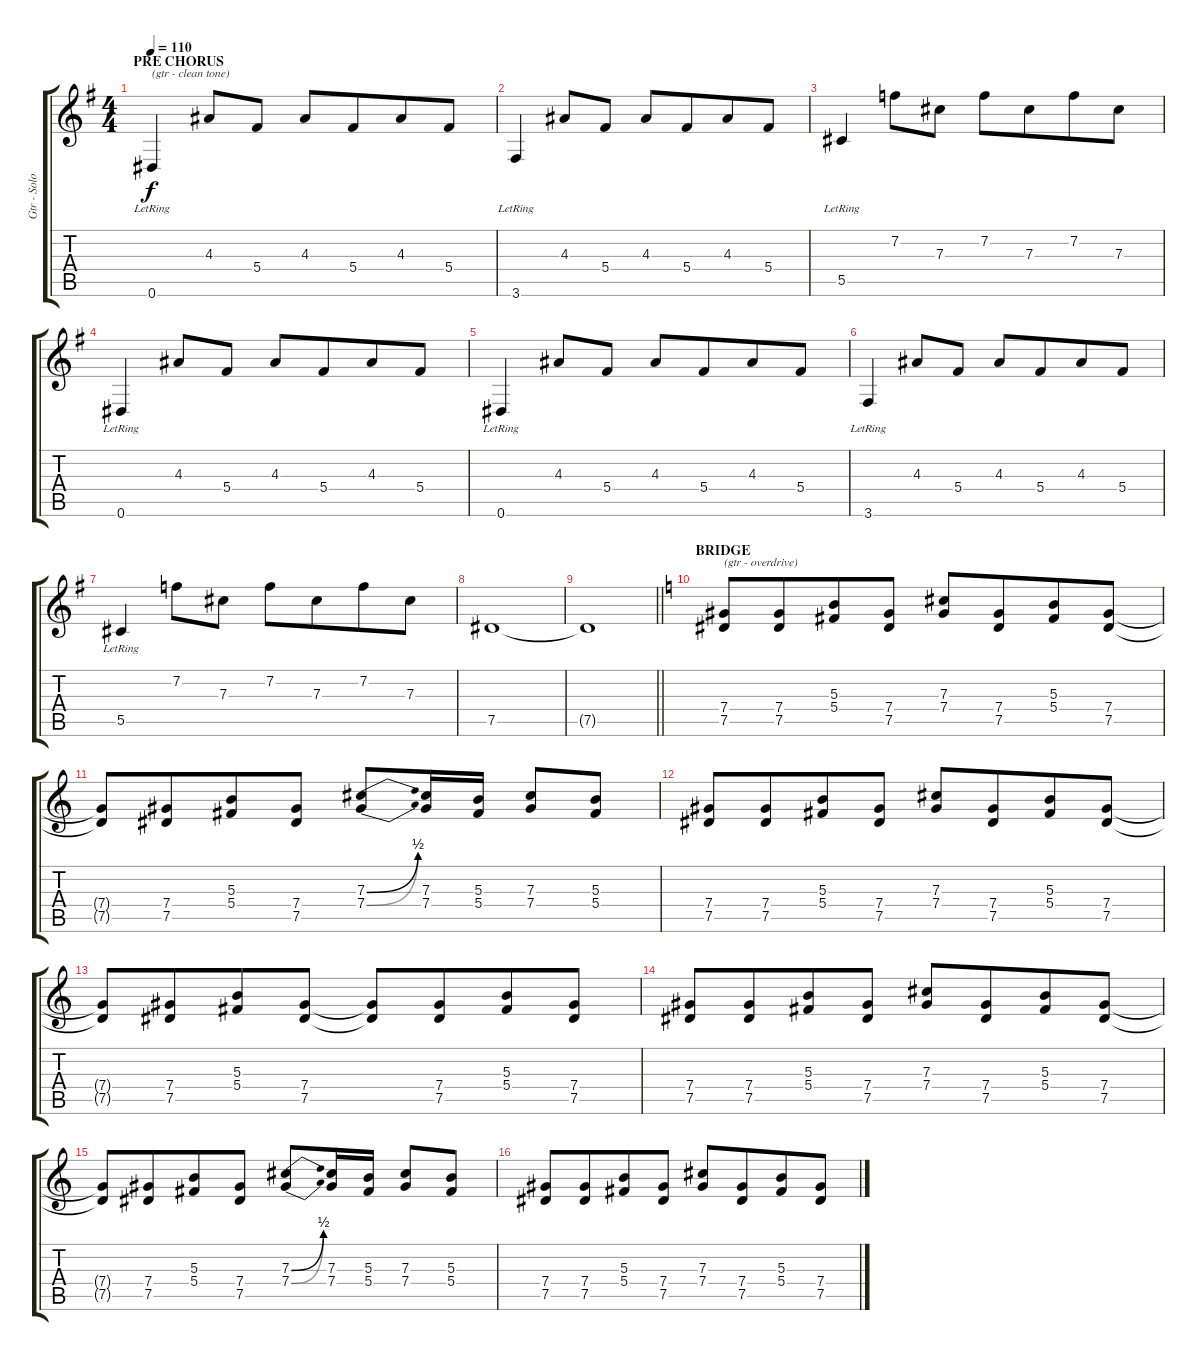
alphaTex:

\track ("Gtr - Solo" "Gtr - Solo") {instrument overdrivenguitar}
\staff {score tabs}
\tuning (Eb4 Bb3 Gb3 Db3 Ab2 Eb2) {hide}
\ts (4 4)
\section ("" "PRE CHORUS")
\tempo 110
\clef g2
\ks eminor
0.6{lr}.4{txt "(gtr - clean tone)" dy f instrument overdrivenguitar} 4.3.8 5.4.8 4.3.8 5.4.8{beam merge} 4.3.8 5.4.8 |
3.6{lr}.4 4.3.8 5.4.8 4.3.8 5.4.8{beam merge} 4.3.8 5.4.8 |
5.5{lr}.4 7.2.8 7.3.8 7.2.8 7.3.8{beam merge} 7.2.8 7.3.8 |
0.6{lr}.4 4.3.8 5.4.8 4.3.8 5.4.8{beam merge} 4.3.8 5.4.8 |
0.6{lr}.4 4.3.8 5.4.8 4.3.8 5.4.8{beam merge} 4.3.8 5.4.8 |
3.6{lr}.4 4.3.8 5.4.8 4.3.8 5.4.8{beam merge} 4.3.8 5.4.8 |
5.5{lr}.4 7.2.8 7.3.8 7.2.8 7.3.8{beam merge} 7.2.8 7.3.8 |
7.5.1 |
\barLineRight lightlight
7.5{t}.1 |
\section ("" "BRIDGE")
\ks aminor
(7.4 7.5).8{txt "(gtr - overdrive)" instrument overdrivenguitar} (7.4 7.5).8{beam merge} (5.3 5.4).8 (7.4 7.5).8 (7.3 7.4).8 (7.4 7.5).8{beam merge} (5.3 5.4).8 (7.4 7.5).8 |
(7.4{t} 7.5{t}).8 (7.4 7.5).8{beam merge} (5.3 5.4).8 (7.4 7.5).8 (7.3{be (bend 0 0 60 2)} 7.4{be (bend 0 0 60 2)}).8 (7.3 7.4).16 (5.3 5.4).16 (7.3 7.4).8 (5.3 5.4).8 |
(7.4 7.5).8 (7.4 7.5).8{beam merge} (5.3 5.4).8 (7.4 7.5).8 (7.3 7.4).8 (7.4 7.5).8{beam merge} (5.3 5.4).8 (7.4 7.5).8 |
(7.4{t} 7.5{t}).8 (7.4 7.5).8{beam merge} (5.3 5.4).8 (7.4 7.5).8 (7.4{t} 7.5{t}).8 (7.4 7.5).8{beam merge} (5.3 5.4).8 (7.4 7.5).8 |
(7.4 7.5).8 (7.4 7.5).8{beam merge} (5.3 5.4).8 (7.4 7.5).8 (7.3 7.4).8 (7.4 7.5).8{beam merge} (5.3 5.4).8 (7.4 7.5).8 |
(7.4{t} 7.5{t}).8 (7.4 7.5).8{beam merge} (5.3 5.4).8 (7.4 7.5).8 (7.3{be (bend 0 0 60 2)} 7.4{be (bend 0 0 60 2)}).8 (7.3 7.4).16 (5.3 5.4).16 (7.3 7.4).8 (5.3 5.4).8 |
(7.4 7.5).8 (7.4 7.5).8{beam merge} (5.3 5.4).8 (7.4 7.5).8 (7.3 7.4).8 (7.4 7.5).8{beam merge} (5.3 5.4).8 (7.4 7.5).8
